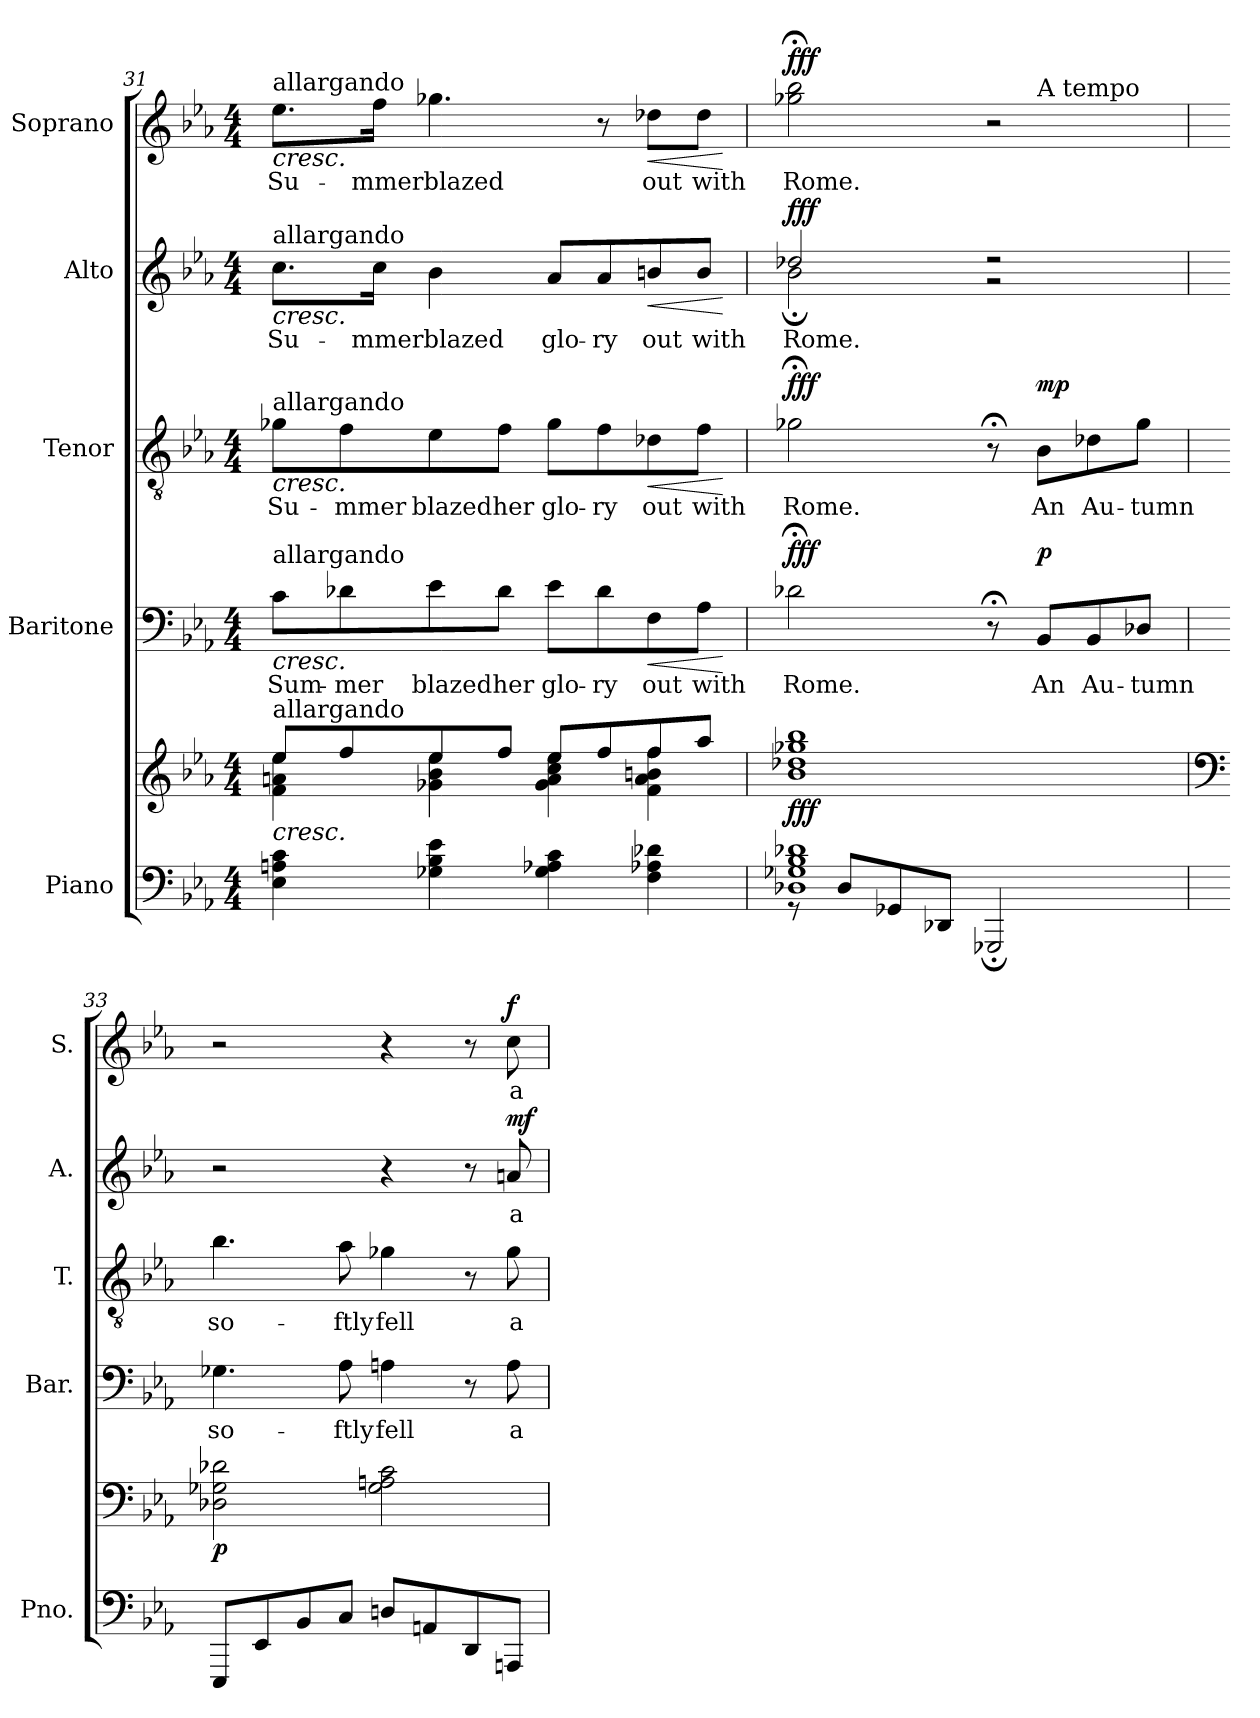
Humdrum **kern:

**kern	**kern	**dynam	**kern	**text	**dynam	**kern	**text	**dynam	**kern	**text	**dynam	**kern	**text	**dynam
*part5	*part5	*part5	*part4	*part4	*part4	*part3	*part3	*part3	*part2	*part2	*part2	*part1	*part1	*part1
*staff6	*staff5	*staff5/6	*staff4	*staff4	*staff4	*staff3	*staff3	*staff3	*staff2	*staff2	*staff2	*staff1	*staff1	*staff1
*I"Piano	*	*	*I"Baritone	*	*	*I"Tenor	*	*	*I"Alto	*	*	*I"Soprano	*	*
*I'Pno.	*	*	*I'Bar.	*	*	*I'T.	*	*	*I'A.	*	*	*I'S.	*	*
!!LO:PB:g=z
*clefF4	*clefG2	*	*clefF4	*	*	*clefGv2	*	*	*clefG2	*	*	*clefG2	*	*
*k[b-e-a-]	*k[b-e-a-]	*	*k[b-e-a-]	*	*	*k[b-e-a-]	*	*	*k[b-e-a-]	*	*	*k[b-e-a-]	*	*
*M4/4	*M4/4	*	*M4/4	*	*	*M4/4	*	*	*M4/4	*	*	*M4/4	*	*
*MM57	*MM57	*	*MM57	*	*	*MM57	*	*	*MM57	*	*	*MM57	*	*
=31	=31	=31	=31	=31	=31	=31	=31	=31	=31	=31	=31	=31	=31	=31
*	*^	*	*	*	*	*	*	*	*	*	*	*	*	*
!	!	!	!	!	!	!	!	!	!	!	!	!	!LO:TX:a:t=allargando	!	!
!	!	!	!	!	!	!	!	!	!	!	!	!	!LO:TX:b:i:t=cresc.	!	!
!	!	!	!	!	!	!	!	!	!	!LO:TX:a:t=allargando	!	!	!	!	!
!	!	!	!	!	!	!	!	!	!	!LO:TX:b:i:t=cresc.	!	!	!	!	!
!	!	!	!	!	!	!	!LO:TX:a:t=allargando	!	!	!	!	!	!	!	!
!	!	!	!	!	!	!	!LO:TX:b:i:t=cresc.	!	!	!	!	!	!	!	!
!	!	!	!	!LO:TX:a:t=allargando	!	!	!	!	!	!	!	!	!	!	!
!	!	!	!	!LO:TX:b:i:t=cresc.	!	!	!	!	!	!	!	!	!	!	!
!	!LO:TX:a:t=allargando	!	!	!	!	!	!	!	!	!	!	!	!	!	!
!	!LO:TX:b:i:t=cresc.	!	!	!	!	!	!	!	!	!	!	!	!	!	!
!	!	!	!	!	!LO:LY:b	!	!	!LO:LY:b	!	!	!LO:LY:b	!	!	!LO:LY:b	!
4E-\ 4An\ 4c\	4f\ 4an\ 4ee-\	8ee-/L	.	8c\L	Sum-	.	8g-X\L	Su-	.	8.cc\L	Su-	.	8.ee-\L	Su-	.
!	!	!	!	!	!LO:LY:b	!	!	!LO:LY:b	!	!	!	!	!	!	!
.	.	8ff/	.	8d-X\	-mer	.	8f\	-mmer	.	.	.	.	.	.	.
!	!	!	!	!	!	!	!	!	!	!	!LO:LY:b	!	!	!LO:LY:b	!
.	.	.	.	.	.	.	.	.	.	16cc\Jk	-mmer	.	16ff\Jk	-mmer	.
*	*	*	*	*	*	*	*	*	*	*	*	*	*MM54	*	*
!	!	!	!	!	!LO:LY:b	!	!	!LO:LY:b	!	!	!LO:LY:b	!	!	!LO:LY:b	!
4G-X\ 4B-\ 4e-\	4g-X\ 4b-\ 4ee-\	8ee-/	.	8e-\	blazed	.	8e-\	blazed	.	4b-\	blazed	.	4.gg-X\	blazed	.
!	!	!	!	!	!LO:LY:b	!	!	!LO:LY:b	!	!	!	!	!	!	!
.	.	8ff/J	.	8d-\J	her	.	8f\J	her	.	.	.	.	.	.	.
!	!	!	!	!	!LO:LY:b	!	!	!LO:LY:b	!	!	!LO:LY:b	!	!	!	!
4G-\ 4A-X\ 4c\	4g-\ 4a\ 4cc\ 4ee-\	8ee-/L	.	8e-\L	glo-	.	8g-\L	glo-	.	8a-/L	glo-	.	.	.	.
!	!	!	!	!	!LO:LY:b	!	!	!LO:LY:b	!	!	!LO:LY:b	!	!	!	!
.	.	8ff/	.	8d-\	-ry	.	8f\	-ry	.	8a-/	-ry	.	8r	.	.
*	*	*	*	*	*	*	*	*	*	*	*	*	*MM51	*	*
!	!	!	!	!	!LO:LY:b	!LO:HP:b	!	!LO:LY:b	!LO:HP:b	!	!LO:LY:b	!LO:HP:b	!	!LO:LY:b	!LO:HP:b
4F\ 4A-X\ 4d-X\	4f\ 4a\ 4bn\ 4ff\	8ff/	.	8F\	out	<	8d-X\	out	<	8bn/	out	<	8dd-X\L	out	<
!	!	!	!	!	!LO:LY:b	!	!	!LO:LY:b	!	!	!LO:LY:b	!	!	!LO:LY:b	!
.	.	8aa-/J	.	8A-\J	with	.	8f\J	with	.	8b/J	with	.	8dd-\J	with	.
*	*v	*v	*	*	*	*	*	*	*	*	*	*	*	*	*
.	.	.	.	.	[	.	.	[	.	.	[	.	.	[
=32	=32	=32	=32	=32	=32	=32	=32	=32	=32	=32	=32	=32	=32	=32
*^	*	*	*	*	*	*	*	*	*	*	*	*	*	*
!	!	!	!LO:DY:b	!	!LO:LY:b	!LO:DY:b	!	!LO:LY:b	!LO:DY:b	!	!LO:LY:b	!LO:DY:b	!	!LO:LY:b	!LO:DY:b
*	*	*	*	*	*	*	*	*	*	*^	*	*	*^	*	*
1D-X 1G-X 1B- 1d-X	8r	1b- 1dd-X 1gg-X 1bb-	fff	2d-X;<\	Rome.	fff	2g-X;<\	Rome.	fff	2b-\	2dd-X;</	Rome.	fff	2gg-X\;< 2bb-\;<	2ryy	Rome.	fff
.	8D-/L	.	.	.	.	.	.	.	.	.	.	.	.	.	.	.	.
.	8GG-X/	.	.	.	.	.	.	.	.	.	.	.	.	.	.	.	.
.	8DD-X/J	.	.	.	.	.	.	.	.	.	.	.	.	.	.	.	.
*	*	*	*	*	*	*	*	*	*	*	*	*	*	*MM60	*	*	*
.	2GGG-X;/	.	.	8r;<	.	.	8r;<	.	.	2r	2r	.	.	2r	8ryy	.	.
!	!	!	!	!	!	!	!	!	!	!	!	!	!	!	!LO:TX:t=A tempo	!	!
!	!	!	!	!	!LO:LY:b	!LO:DY:b	!	!LO:LY:b	!LO:DY:b	!	!	!	!	!	!	!	!
.	.	.	.	8BB-/L	An	p	8B-\L	An	mp	.	.	.	.	.	4.ryy	.	.
!	!	!	!	!	!LO:LY:b	!	!	!LO:LY:b	!	!	!	!	!	!	!	!	!
.	.	.	.	8BB-/	Au-	.	8d-X\	Au-	.	.	.	.	.	.	.	.	.
!	!	!	!	!	!LO:LY:b	!	!	!LO:LY:b	!	!	!	!	!	!	!	!	!
.	.	.	.	8D-X/J	-tumn	.	8g-\J	-tumn	.	.	.	.	.	.	.	.	.
*	*	*	*	*	*	*	*	*	*	*v	*v	*	*	*	*	*	*
*v	*v	*	*	*	*	*	*	*	*	*	*	*	*v	*v	*	*
=33	=33	=33	=33	=33	=33	=33	=33	=33	=33	=33	=33	=33	=33	=33
*	*clefF4	*	*	*	*	*	*	*	*	*	*	*	*	*
*	*	*	*	*	*	*	*	*	*	*	*	*^	*	*
!	!	!LO:DY:b	!	!LO:LY:b	!	!	!LO:LY:b	!	!	!	!	!	!	!	!
*	*	*	*	*	*	*	*	*	*	*	*	*v	*v	*	*
8EEE-/L	2D-X\ 2G-X\ 2d-X\	p	4.G-X\	so-	.	4.b-\	so-	.	2r	.	.	2r	.	.
8EE-/	.	.	.	.	.	.	.	.	.	.	.	.	.	.
8BB-/	.	.	.	.	.	.	.	.	.	.	.	.	.	.
!	!	!	!	!LO:LY:b	!	!	!LO:LY:b	!	!	!	!	!	!	!
8C/J	.	.	8A-\	-ftly	.	8a-\	-ftly	.	.	.	.	.	.	.
!	!	!	!	!LO:LY:b	!	!	!LO:LY:b	!	!	!	!	!	!	!
8Dn/L	2G-\ 2An\ 2c\	.	4An\	fell	.	4g-X\	fell	.	4r	.	.	4r	.	.
8AAn/	.	.	.	.	.	.	.	.	.	.	.	.	.	.
8DD/	.	.	8r	.	.	8r	.	.	8r	.	.	8r	.	.
!	!	!	!	!LO:LY:b	!	!	!LO:LY:b	!	!	!LO:LY:b	!LO:DY:b	!	!LO:LY:b	!LO:DY:b
8AAAn/J	.	.	8A\	a	.	8g-\	a	.	8an/	a	mf	8cc\	a	f
=	=	=	=	=	=	=	=	=	=	=	=	=	=	=
*-	*-	*-	*-	*-	*-	*-	*-	*-	*-	*-	*-	*-	*-	*-
